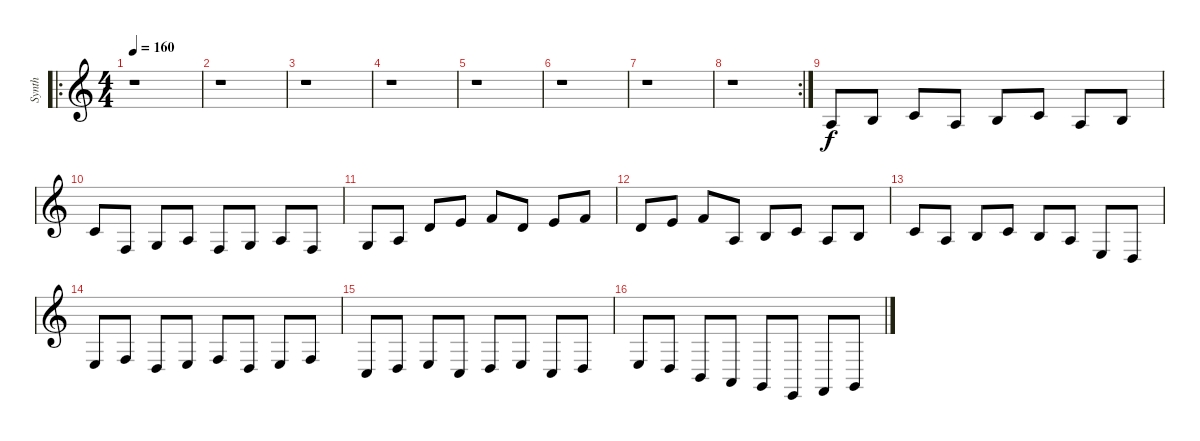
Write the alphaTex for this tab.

\track ("Synth" "Synth") {instrument stringensemble1}
\staff {score}
\tuning (E4 B3 G3 D3 A2 E2) {hide}
\ro
\ts (4 4)
\tempo 160
\clef g2
\ks c
r.1{dy f} |
r.1 |
r.1 |
r.1 |
r.1 |
r.1 |
r.1 |
\rc 2
r.1 |
2.3.8 0.2.8 1.2.8 2.3.8 0.2.8 1.2.8 2.3.8 0.2.8 |
1.2.8 3.4.8 0.3.8 2.3.8 3.4.8 0.3.8 2.3.8 3.4.8 |
0.3.8 2.3.8 7.3.8 5.2.8 6.2.8 7.3.8 5.2.8 6.2.8 |
7.3.8 5.2.8 6.2.8 12.5.8 9.4.8 10.4.8 12.5.8 9.4.8 |
10.4.8 12.5.8 9.4.8 10.4.8 9.4.8 7.4.8 7.5.8 5.5.8 |
2.4.8 3.4.8 5.5.8 2.4.8 3.4.8 5.5.8 2.4.8 3.4.8 |
3.5.8 0.4.8 2.4.8 3.5.8 0.4.8 2.4.8 3.5.8 0.4.8 |
2.4.8 0.4.8 2.5.8 0.5.8 3.6.8 0.6.8 1.6.8 3.6.8
